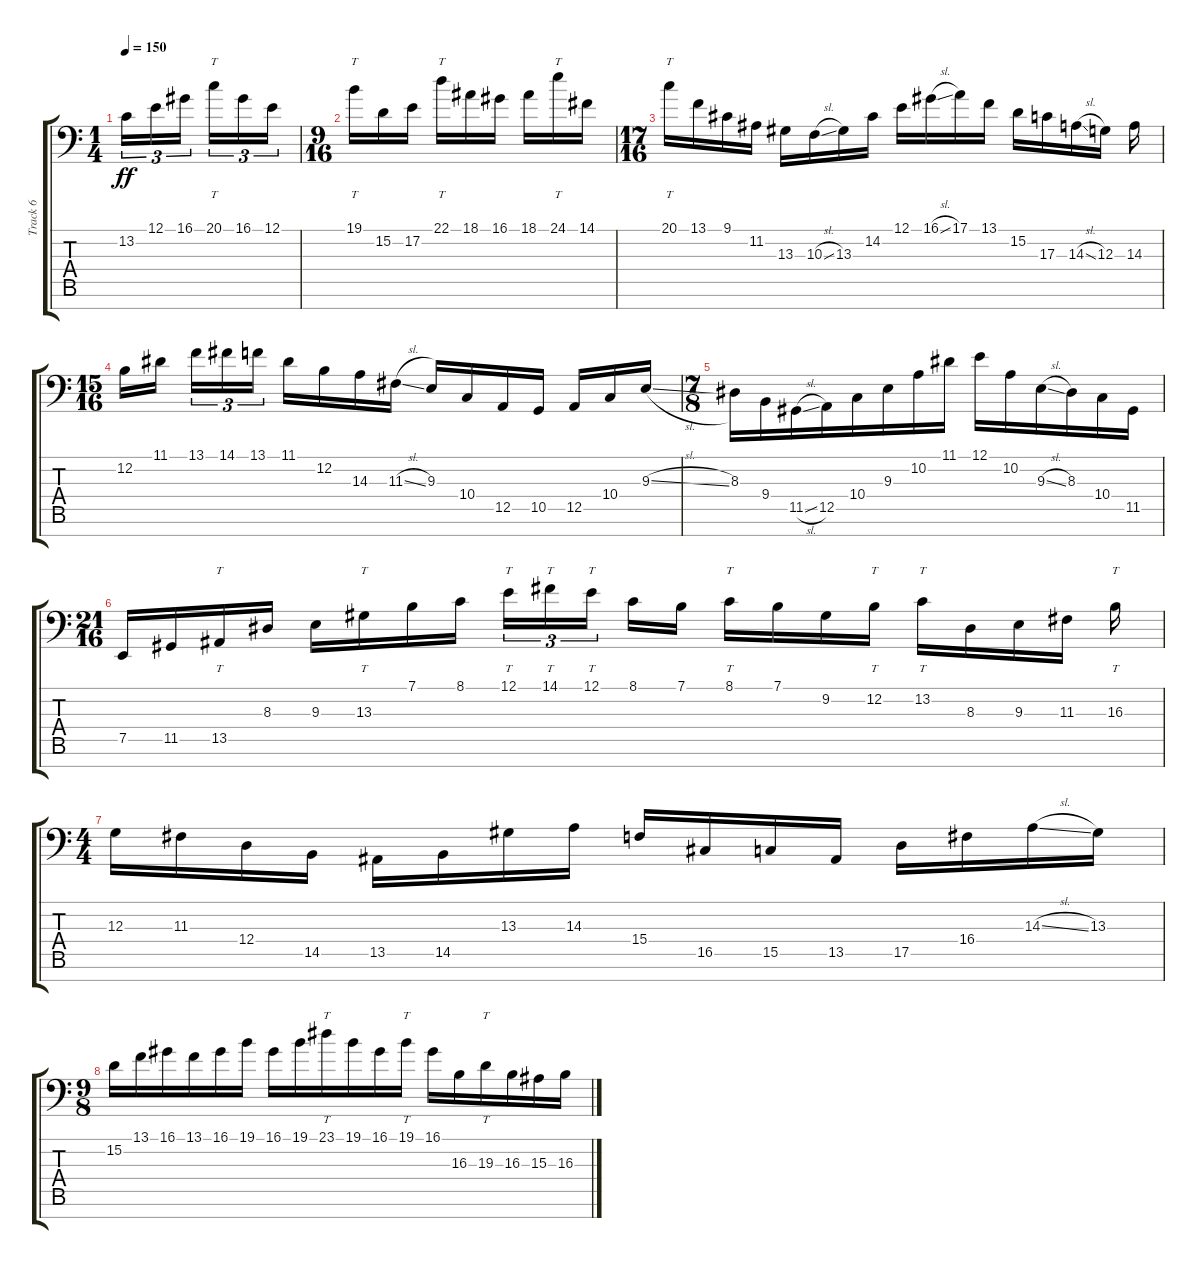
\track ("Track 6" "Track 6") {instrument acousticgrandpiano}
\staff {score tabs}
\tuning (E3 B2 G2 D2 A1 E1 A0) {hide}
\ts (1 4)
\tempo 150
\clef f4
\ks c
13.2.16{tu (3 2) dy ff} 12.1.16{tu (3 2)} 16.1.16{tu (3 2) beam splitsecondary} 20.1.16{tt tu (3 2)} 16.1.16{tu (3 2)} 12.1.16{tu (3 2)} |
\ts (9 16)
19.1.16{tt} 15.2.16 17.2.16 22.1.16{tt} 18.1.16 16.1.16 18.1.16 24.1.16{tt} 14.1.16 |
\ts (17 16)
20.1.16{tt} 13.1.16 9.1.16 11.2.16 13.3.16 10.3{sl}.16 13.3.16 14.2.16 12.1.16 16.1{sl}.16 17.1.16 13.1.16 15.2.16 17.3.16 14.3{sl}.16 12.3.16 14.3.16 |
\ts (15 16)
12.2.16 11.1.16{beam splitsecondary} 13.1.16{tu (3 2)} 14.1.16{tu (3 2)} 13.1.16{tu (3 2) beam splitsecondary} 11.1.16 12.2.16 14.3.16 11.3{sl}.16 9.3.16 10.4.16 12.5.16 10.5.16 12.5.16 10.4.16 9.3{sl}.16 |
\ts (7 8)
8.3.16 9.4.16 11.5{sl}.16 12.5.16 10.4.16 9.3.16 10.2.16 11.1.16 12.1.16 10.2.16 9.3{sl}.16 8.3.16 10.4.16 11.5.16 |
\ts (21 16)
7.5.16 11.5.16 13.5.16{tt} 8.3.16 9.3.16 13.3.16{tt} 7.1.16 8.1.16{beam splitsecondary} 12.1.16{tt tu (3 2)} 14.1.16{tt tu (3 2)} 12.1.16{tt tu (3 2) beam splitsecondary} 8.1.16 7.1.16 8.1.16{tt} 7.1.16 9.2.16 12.2.16{tt} 13.2.16{tt} 8.3.16 9.3.16 11.3.16 16.3.16{tt} |
\ts (4 4)
12.3.16 11.3.16 12.4.16 14.5.16 13.5.16 14.5.16 13.3.16 14.3.16 15.4.16 16.5.16 15.5.16 13.5.16 17.5.16 16.4.16 14.3{sl}.16 13.3.16 |
\ts (9 8)
15.2.16 13.1.16 16.1.16 13.1.16 16.1.16 19.1.16 16.1.16 19.1.16 23.1.16{tt} 19.1.16 16.1.16 19.1.16{tt} 16.1.16 16.3.16 19.3.16{tt} 16.3.16 15.3.16 16.3.16
